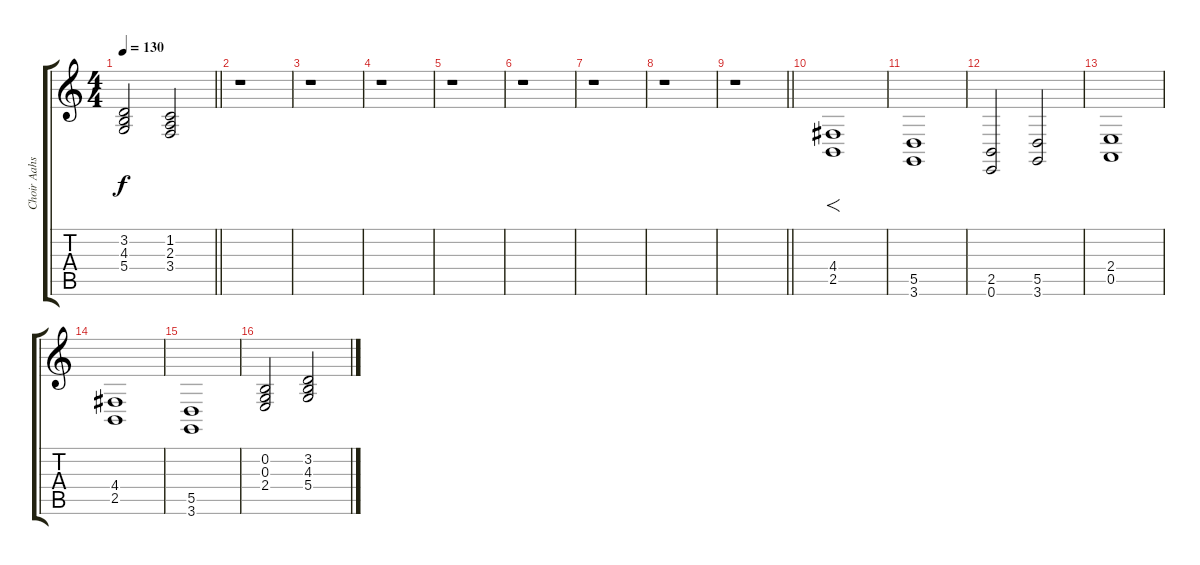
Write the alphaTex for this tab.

\track ("Choir Aahs" "Choir Aahs") {instrument choiraahs}
\staff {score tabs}
\tuning (E4 B3 G3 D3 A2 E2) {hide}
\ts (4 4)
\tempo 130
\clef g2
\barLineRight lightlight
\ks c
(3.2 4.3 5.4).2{dy f} (1.2 2.3 3.4).2 |
r.1 |
r.1 |
r.1 |
r.1 |
r.1 |
r.1 |
r.1 |
\barLineRight lightlight
r.1 |
(4.4 2.5).1{f} |
(5.5 3.6).1 |
(2.5 0.6).2 (5.5 3.6).2 |
(2.4 0.5).1 |
(4.4 2.5).1 |
(5.5 3.6).1 |
(0.2 0.3 2.4).2 (3.2 4.3 5.4).2
